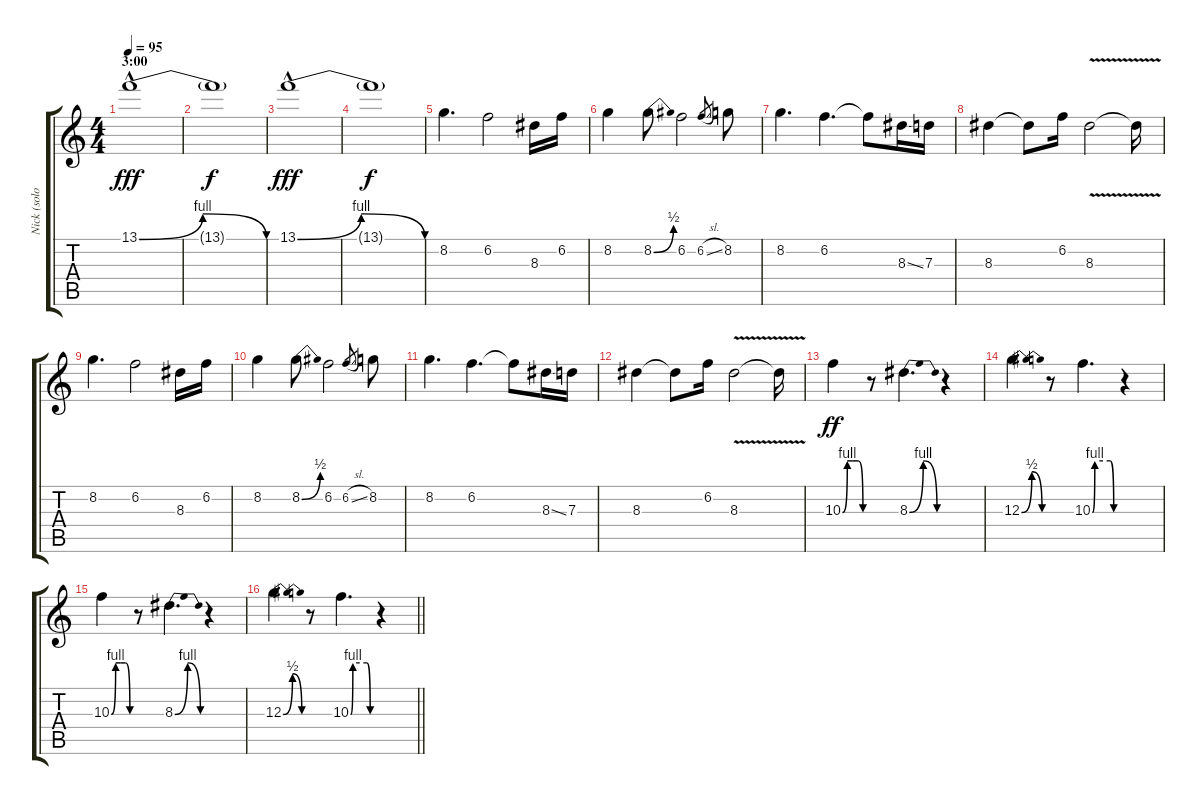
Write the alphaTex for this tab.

\track ("Nick (solo guitar)" "Nick (solo") {instrument electricguitarjazz}
\staff {score tabs}
\tuning (E4 B3 G3 D3 A2 E2) {hide}
\ts (4 4)
\section ("" "3:00")
\tempo 95
\clef g2
\ks c
13.1{be (bendrelease 0 0 5 4 46 4 60 0) hac}.1{dy fff instrument overdrivenguitar} |
13.1{t}.1{dy f} |
13.1{be (bendrelease 0 0 5 4 46 4 60 0) hac}.1{dy fff} |
13.1{t}.1{dy f} |
8.2.4{d} 6.2.2 8.3.16 6.2.16 |
8.2.4 8.2{be (bend 0 0 60 2)}.8 6.2.2 6.2{sl}.8{gr} 8.2.8 |
8.2.4{d} 6.2.4{d} 6.2{t}.8 8.3{ss}.16 7.3.16 |
8.3.4 8.3{t}.8 6.2.16 8.3{v}.2 8.3{t}.16 |
8.2.4{d} 6.2.2 8.3.16 6.2.16 |
8.2.4 8.2{be (bend 0 0 60 2)}.8 6.2.2 6.2{sl}.8{gr} 8.2.8 |
8.2.4{d} 6.2.4{d} 6.2{t}.8 8.3{ss}.16 7.3.16 |
8.3.4 8.3{t}.8 6.2.16 8.3{v}.2 8.3{t}.16 |
10.3{be (custom 0 0 14 4 30 4 46 4 60 0)}.4{dy ff} r.8 8.3{be (bendrelease 0 0 15 4 53 4 60 0)}.4{d} r.4 |
12.3{be (bendrelease 0 0 6 2 45 2 60 0)}.4 r.8 10.3{be (custom 0 0 6 4 45 4 54 0 60 0)}.4{d} r.4 |
10.3{be (custom 0 0 14 4 30 4 46 4 60 0)}.4 r.8 8.3{be (bendrelease 0 0 15 4 53 4 60 0)}.4{d} r.4 |
\barLineRight lightlight
12.3{be (bendrelease 0 0 6 2 45 2 60 0)}.4 r.8 10.3{be (custom 0 0 6 4 45 4 54 0 60 0)}.4{d} r.4
